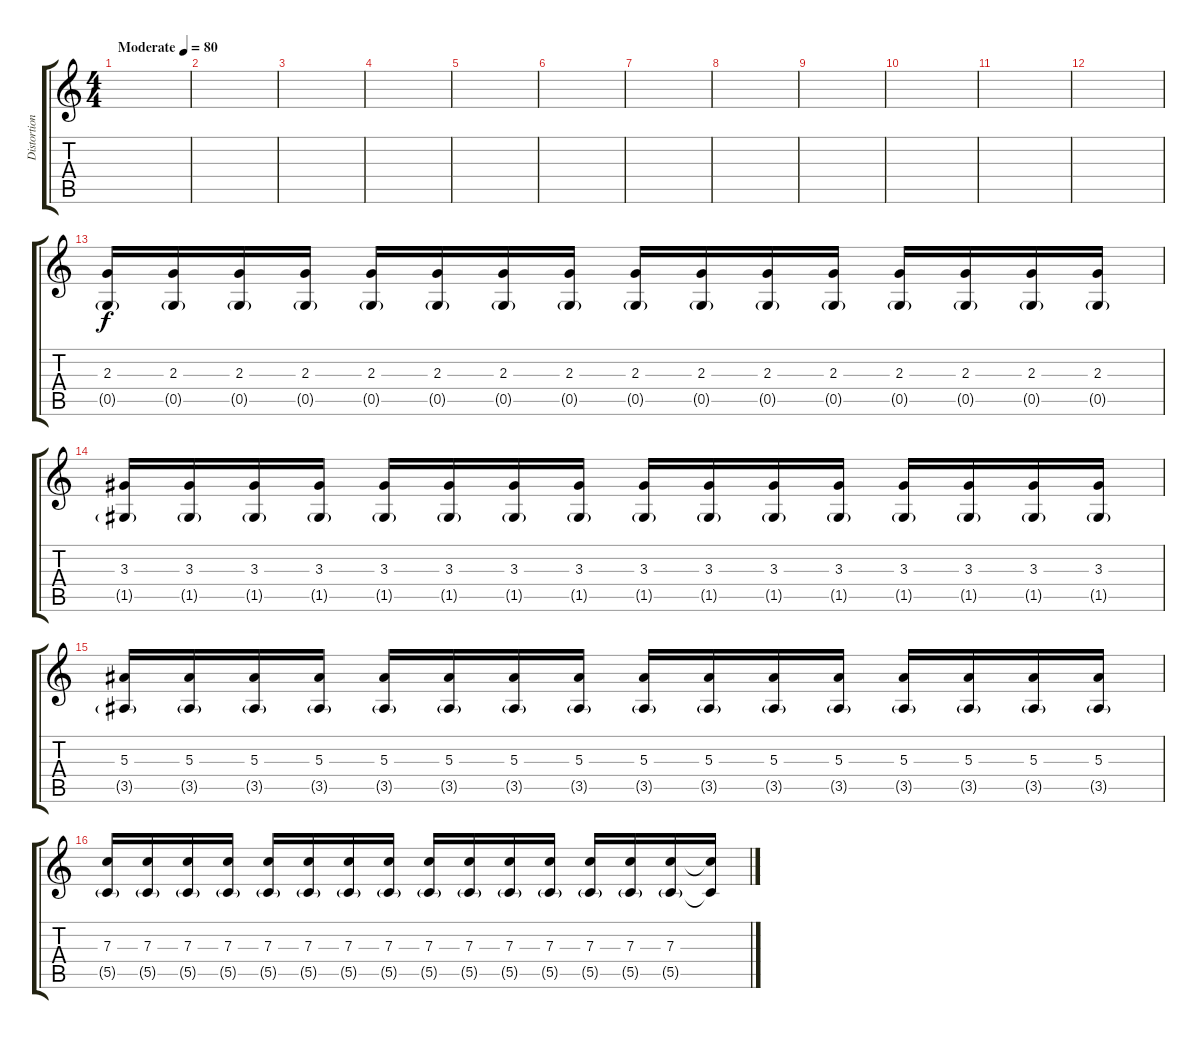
\track ("Distortion Guitar 2" "Distortion") {instrument distortionguitar}
\staff {score tabs}
\tuning (D4 A3 F3 C3 G2 C2) {hide}
\ts (4 4)
\tempo (80 "Moderate")
\clef g2
\ks c
|
|
|
|
|
|
|
|
|
|
|
|
(2.3 0.5{g}).16 (2.3 0.5{g}).16 (2.3 0.5{g}).16 (2.3 0.5{g}).16 (2.3 0.5{g}).16 (2.3 0.5{g}).16 (2.3 0.5{g}).16 (2.3 0.5{g}).16 (2.3 0.5{g}).16 (2.3 0.5{g}).16 (2.3 0.5{g}).16 (2.3 0.5{g}).16 (2.3 0.5{g}).16 (2.3 0.5{g}).16 (2.3 0.5{g}).16 (2.3 0.5{g}).16 |
(3.3 1.5{g}).16 (3.3 1.5{g}).16 (3.3 1.5{g}).16 (3.3 1.5{g}).16 (3.3 1.5{g}).16 (3.3 1.5{g}).16 (3.3 1.5{g}).16 (3.3 1.5{g}).16 (3.3 1.5{g}).16 (3.3 1.5{g}).16 (3.3 1.5{g}).16 (3.3 1.5{g}).16 (3.3 1.5{g}).16 (3.3 1.5{g}).16 (3.3 1.5{g}).16 (3.3 1.5{g}).16 |
(5.3 3.5{g}).16 (5.3 3.5{g}).16 (5.3 3.5{g}).16 (5.3 3.5{g}).16 (5.3 3.5{g}).16 (5.3 3.5{g}).16 (5.3 3.5{g}).16 (5.3 3.5{g}).16 (5.3 3.5{g}).16 (5.3 3.5{g}).16 (5.3 3.5{g}).16 (5.3 3.5{g}).16 (5.3 3.5{g}).16 (5.3 3.5{g}).16 (5.3 3.5{g}).16 (5.3 3.5{g}).16 |
(7.3 5.5{g}).16 (7.3 5.5{g}).16 (7.3 5.5{g}).16 (7.3 5.5{g}).16 (7.3 5.5{g}).16 (7.3 5.5{g}).16 (7.3 5.5{g}).16 (7.3 5.5{g}).16 (7.3 5.5{g}).16 (7.3 5.5{g}).16 (7.3 5.5{g}).16 (7.3 5.5{g}).16 (7.3 5.5{g}).16 (7.3 5.5{g}).16 (7.3 5.5{g}).16 (7.3{t} 5.5{t}).16{dy f}
